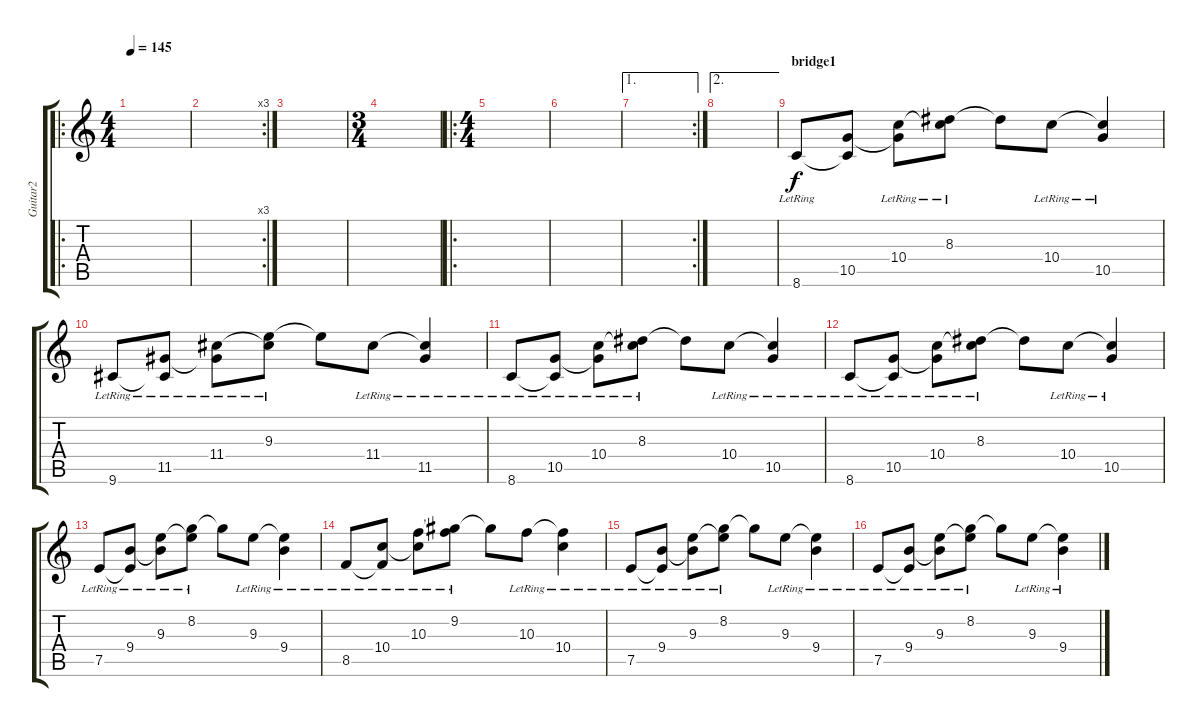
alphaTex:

\track ("Guitar2" "Guitar2") {instrument electricguitarclean}
\staff {score tabs}
\tuning (E4 B3 G3 D3 A2 E2) {hide}
\ro
\ts (4 4)
\tempo 145
\clef g2
\ks c
|
\rc 3
|
|
\ts (3 4)
|
\ro
\ts (4 4)
|
|
\ae 1
\rc 2
|
\ae 2
|
\section ("" "bridge1")
8.6{lr}.8 (10.5 8.6{t}).8 (10.4{lr} 10.5{t}).8 (8.3{lr} 10.4{t}).8 8.3{t}.8 10.4{lr}.8 (10.4{t} 10.5{lr}).4 |
9.6{lr}.8 (11.5{lr} 9.6{t}).8 (11.4{lr} 11.5{t}).8 (9.3{lr} 11.4{t}).8 9.3{t}.8 11.4{lr}.8 (11.4{t} 11.5{lr}).4 |
8.6{lr}.8 (10.5{lr} 8.6{t}).8 (10.4{lr} 10.5{t}).8 (8.3{lr} 10.4{t}).8 8.3{t}.8 10.4{lr}.8 (10.4{t} 10.5{lr}).4 |
8.6{lr}.8 (10.5{lr} 8.6{t}).8 (10.4{lr} 10.5{t}).8 (8.3{lr} 10.4{t}).8 8.3{t}.8 10.4{lr}.8 (10.4{t} 10.5{lr}).4 |
7.5{lr}.8 (9.4{lr} 7.5{t}).8 (9.3{lr} 9.4{t}).8 (8.2{lr} 9.3{t}).8 8.2{t}.8 9.3{lr}.8 (9.3{t} 9.4{lr}).4 |
8.5{lr}.8 (10.4{lr} 8.5{t}).8 (10.3{lr} 10.4{t}).8 (9.2{lr} 10.3{t}).8 9.2{t}.8 10.3{lr}.8 (10.3{t} 10.4{lr}).4 |
7.5{lr}.8 (9.4{lr} 7.5{t}).8 (9.3{lr} 9.4{t}).8 (8.2{lr} 9.3{t}).8 8.2{t}.8 9.3{lr}.8 (9.3{t} 9.4{lr}).4 |
7.5{lr}.8 (9.4{lr} 7.5{t}).8 (9.3{lr} 9.4{t}).8 (8.2{lr} 9.3{t}).8 8.2{t}.8 9.3{lr}.8 (9.3{t} 9.4{lr}).4
